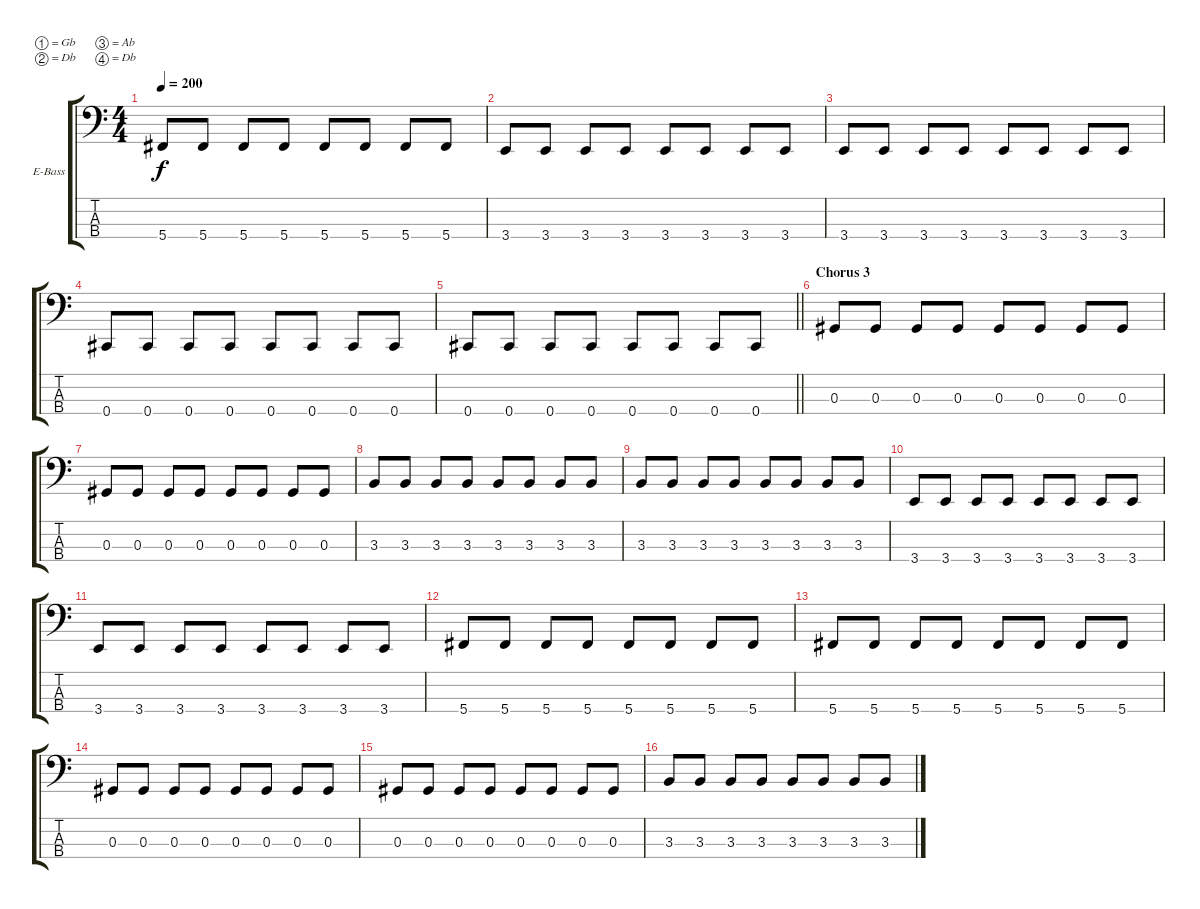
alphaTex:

\bracketExtendMode groupsimilarinstruments
\firstSystemTrackNameOrientation horizontal
\otherSystemsTrackNameOrientation horizontal
\track ("Ashley" "E-Bass") {instrument electricbasspick}
\staff {score tabs}
\tuning (Gb2 Db2 Ab1 Db1)
\ts (4 4)
\tempo 200
\clef f4
\ks c
5.4.8{dy f} 5.4.8 5.4.8 5.4.8 5.4.8 5.4.8 5.4.8 5.4.8 |
3.4.8 3.4.8 3.4.8 3.4.8 3.4.8 3.4.8 3.4.8 3.4.8 |
3.4.8 3.4.8 3.4.8 3.4.8 3.4.8 3.4.8 3.4.8 3.4.8 |
0.4.8 0.4.8 0.4.8 0.4.8 0.4.8 0.4.8 0.4.8 0.4.8 |
\barLineRight lightlight
0.4.8 0.4.8 0.4.8 0.4.8 0.4.8 0.4.8 0.4.8 0.4.8 |
\section ("" "Chorus 3")
0.3.8 0.3.8 0.3.8 0.3.8 0.3.8 0.3.8 0.3.8 0.3.8 |
0.3.8 0.3.8 0.3.8 0.3.8 0.3.8 0.3.8 0.3.8 0.3.8 |
3.3.8 3.3.8 3.3.8 3.3.8 3.3.8 3.3.8 3.3.8 3.3.8 |
3.3.8 3.3.8 3.3.8 3.3.8 3.3.8 3.3.8 3.3.8 3.3.8 |
3.4.8 3.4.8 3.4.8 3.4.8 3.4.8 3.4.8 3.4.8 3.4.8 |
3.4.8 3.4.8 3.4.8 3.4.8 3.4.8 3.4.8 3.4.8 3.4.8 |
5.4.8 5.4.8 5.4.8 5.4.8 5.4.8 5.4.8 5.4.8 5.4.8 |
5.4.8 5.4.8 5.4.8 5.4.8 5.4.8 5.4.8 5.4.8 5.4.8 |
0.3.8 0.3.8 0.3.8 0.3.8 0.3.8 0.3.8 0.3.8 0.3.8 |
0.3.8 0.3.8 0.3.8 0.3.8 0.3.8 0.3.8 0.3.8 0.3.8 |
3.3.8 3.3.8 3.3.8 3.3.8 3.3.8 3.3.8 3.3.8 3.3.8
